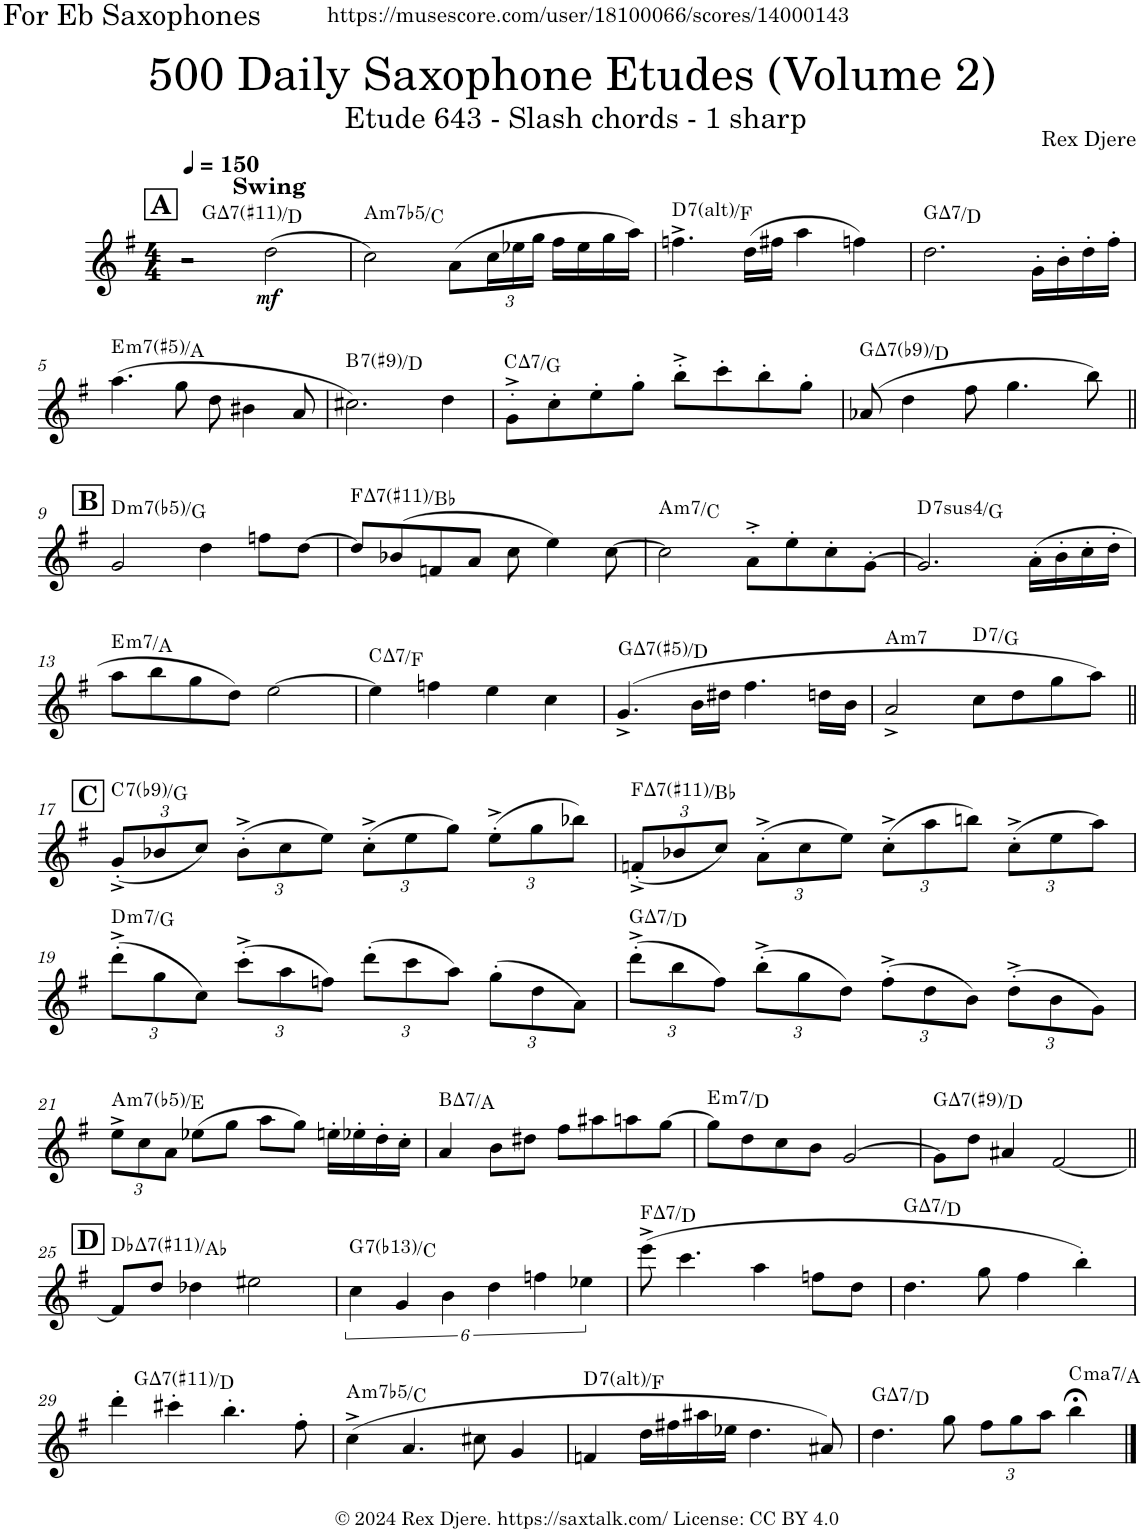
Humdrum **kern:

**kern	**dynam	**harte
*part1	*part1	*part1
*staff1	*staff1	*
*I"Alto Saxophone	*	*
*I'A. Sax.	*	*
*clefG2	*	*
*Trd5c9	*	*
*k[f#]	*	*
*M4/4	*	*
*MM150	*	*
!!LO:REH:place=s1:a:B:cj:fs=14:t=A
=1	=1	=1
!LO:TX:a:B:t=Swing	!	!LO:H:kt=7
2r	.	G:maj7(#11)/5
!	!LO:DY:b	!
(2dd\	mf	.
=2	=2	=2
!	!	!LO:H:kt=m7b5
2cc\)	.	A:hdim7/b3
(>8a\L	.	.
*Xbrackettup	*	*
24cc\L	.	.
24ee-X\	.	.
24gg\JJ	.	.
16ff#\LL	.	.
16ee-\	.	.
16gg\	.	.
16aa\JJ)	.	.
=3	=3	=3
!	!	!LO:H:kt=7
4.ffn^\	.	D:(3,b5,#5,b7,b9,#9)/b3
(16dd\LL	.	.
16ff#X\JJ	.	.
4aa\	.	.
4ffn\)	.	.
=4	=4	=4
!	!	!LO:H:kt=7
2.dd\	.	G:maj7/5
16g'\LL	.	.
16b'\	.	.
16dd'\	.	.
16ff#'\JJ	.	.
!!LO:LB:g=z
=5	=5	=5
!	!	!LO:H:kt=m7
(4.aa\	.	E:(b3,#5,b7)/4
8gg\	.	.
8dd\	.	.
4b#X\	.	.
8a/	.	.
=6	=6	=6
!	!	!LO:H:kt=7
2.cc#X\)	.	B:7(#9)/b3
4dd\	.	.
=7	=7	=7
!	!	!LO:H:kt=7
8g'^\L	.	C:maj7/5
8cc'\	.	.
8ee'\	.	.
8gg'\J	.	.
8bb'^\L	.	.
8ccc'\	.	.
8bb'\	.	.
8gg'\J	.	.
=8	=8	=8
!	!	!LO:H:kt=7
(8a-X/	.	G:maj7(b9)/5
4dd\	.	.
8ff#\	.	.
4.gg\	.	.
8bb\)	.	.
!!LO:LB:g=z
!!LO:REH:place=s1:a:B:cj:fs=14:t=B
=9||	=9||	=9||
!	!	!LO:H:kt=m7(b5)
2g/	.	D:hdim7/4
4dd\	.	.
8ffn\L	.	.
[8dd\J	.	.
=10	=10	=10
!	!	!LO:H:kt=7
8dd/L]	.	F:maj7(#11)/4
(8b-X/	.	.
8fn/	.	.
8a/J	.	.
8cc\	.	.
4ee\)	.	.
[8cc\	.	.
=11	=11	=11
!	!	!LO:H:kt=m7
2cc\]	.	A:min7/b3
8a^'\L	.	.
8ee'\	.	.
8cc'\	.	.
[8g'\J	.	.
=12	=12	=12
!	!	!LO:H:kt=74
2.g/]	.	D:sus4(7)/4
(16a'\LL	.	.
16b'\	.	.
16cc'\	.	.
16dd'\JJ	.	.
!!LO:LB:g=z
=13	=13	=13
!	!	!LO:H:kt=m7
8aa\L	.	E:min7/4
8bb\	.	.
8gg\	.	.
8dd\J)	.	.
[2ee\	.	.
=14	=14	=14
!	!	!LO:H:kt=7
4ee\]	.	C:maj7/4
4ffn\	.	.
4ee\	.	.
4cc\	.	.
=15	=15	=15
!	!	!LO:H:kt=7
(4.g^/	.	G:(3,#5,7)/5
16b\LL	.	.
16dd#X\JJ	.	.
4.ff#\	.	.
16ddn\LL	.	.
16b\JJ	.	.
=16	=16	=16
!	!	!LO:H:kt=m7
2a^/	.	A:min7
!	!	!LO:H:kt=7
8cc\L	.	D:7/4
8dd\	.	.
8gg\	.	.
8aa\J)	.	.
!!LO:LB:g=z
!!LO:REH:place=s1:a:B:cj:fs=14:t=C
=17||	=17||	=17||
!	!	!LO:H:kt=7
(12g'^/L	.	C:7(b9)/5
12b-X/	.	.
12cc/J)	.	.
(12b-'^\L	.	.
12cc\	.	.
12ee\J)	.	.
(12cc'^\L	.	.
12ee\	.	.
12gg\J)	.	.
(12ee'^\L	.	.
12gg\	.	.
12bb-X\J)	.	.
=18	=18	=18
!	!	!LO:H:kt=7
(12fn'^/L	.	F:maj7(#11)/4
12b-X/	.	.
12cc/J)	.	.
(12a'^\L	.	.
12cc\	.	.
12ee\J)	.	.
(12cc'^\L	.	.
12aa\	.	.
12bbn\J)	.	.
(12cc'^\L	.	.
12ee\	.	.
12aa\J)	.	.
!!LO:LB:g=z
=19	=19	=19
!	!	!LO:H:kt=m7
(12ddd'^\L	.	D:min7/4
12gg\	.	.
12cc\J)	.	.
(12ccc'^\L	.	.
12aa\	.	.
12ffn\J)	.	.
(12ddd'\L	.	.
12ccc\	.	.
12aa\J)	.	.
(12gg'\L	.	.
12dd\	.	.
12a\J)	.	.
=20	=20	=20
!	!	!LO:H:kt=7
(12ddd'^\L	.	G:maj7/5
12bb\	.	.
12ff#\J)	.	.
(12bb'^\L	.	.
12gg\	.	.
12dd\J)	.	.
(12ff#'^\L	.	.
12dd\	.	.
12b\J)	.	.
(12dd'^\L	.	.
12b\	.	.
12g\J)	.	.
!!LO:LB:g=z
=21	=21	=21
!	!	!LO:H:kt=m7(b5)
12ee^\L	.	A:hdim7/5
12cc\	.	.
12a\J	.	.
(8ee-X\L	.	.
8gg\J	.	.
8aa\L	.	.
8gg\J)	.	.
16een'\LL	.	.
16ee-X'\	.	.
16dd'\	.	.
16cc'\JJ	.	.
=22	=22	=22
!	!	!LO:H:kt=7
4a/	.	B:maj7/b7
8b\L	.	.
8dd#X\J	.	.
8ff#\L	.	.
8aa#X\	.	.
8aan\	.	.
[8gg\J	.	.
=23	=23	=23
!	!	!LO:H:kt=m7
8gg\L]	.	E:min7/b7
8dd\	.	.
8cc\	.	.
8b\J	.	.
[2g/	.	.
=24	=24	=24
!	!	!LO:H:kt=7
8g\L]	.	G:maj7(#9)/5
8dd\J	.	.
4a#X/	.	.
[2f#/	.	.
!!LO:LB:g=z
!!LO:REH:place=s1:a:B:cj:fs=14:t=D
=25||	=25||	=25||
!	!	!LO:H:kt=7
8f#/L]	.	Db:maj7(#11)/5
8dd/J	.	.
4dd-X\	.	.
2ee#X\	.	.
=26	=26	=26
*brackettup	*	*
!	!	!LO:H:kt=7
6cc\	.	G:7(b13)/4
6g/	.	.
6b\	.	.
6dd\	.	.
6ffn\	.	.
6ee-X\	.	.
=27	=27	=27
!	!	!LO:H:kt=7
(8eee^\	.	F:maj7/6
4.ccc\	.	.
4aa\	.	.
8ffn\L	.	.
8dd\J	.	.
=28	=28	=28
!	!	!LO:H:kt=7
4.dd\	.	G:maj7/5
8gg\	.	.
4ff#\	.	.
4bb'\)	.	.
!!LO:LB:g=z
=29	=29	=29
!	!	!LO:H:kt=7
4ddd'\	.	G:maj7(#11)/5
4ccc#X'\	.	.
4.bb'\	.	.
8ff#'\	.	.
=30	=30	=30
!	!	!LO:H:kt=m7b5
(4cc^\	.	A:hdim7/b3
4.a/	.	.
8cc#X\	.	.
4g/	.	.
=31	=31	=31
!	!	!LO:H:kt=7
4fn/	.	D:(3,b5,#5,b7,b9,#9)/b3
16dd\LL	.	.
16ff#X\	.	.
16aa#X\	.	.
16ee-X\JJ	.	.
4.dd\	.	.
8a#X/)	.	.
=32	=32	=32
!	!	!LO:H:kt=7
4.dd\	.	G:maj7/5
8gg\	.	.
*Xbrackettup	*	*
12ff#\L	.	.
12gg\	.	.
12aa\J	.	.
!	!	!LO:H:kt=ma7
4bb;<\	.	C:maj7/6
==	==	==
*-	*-	*-
